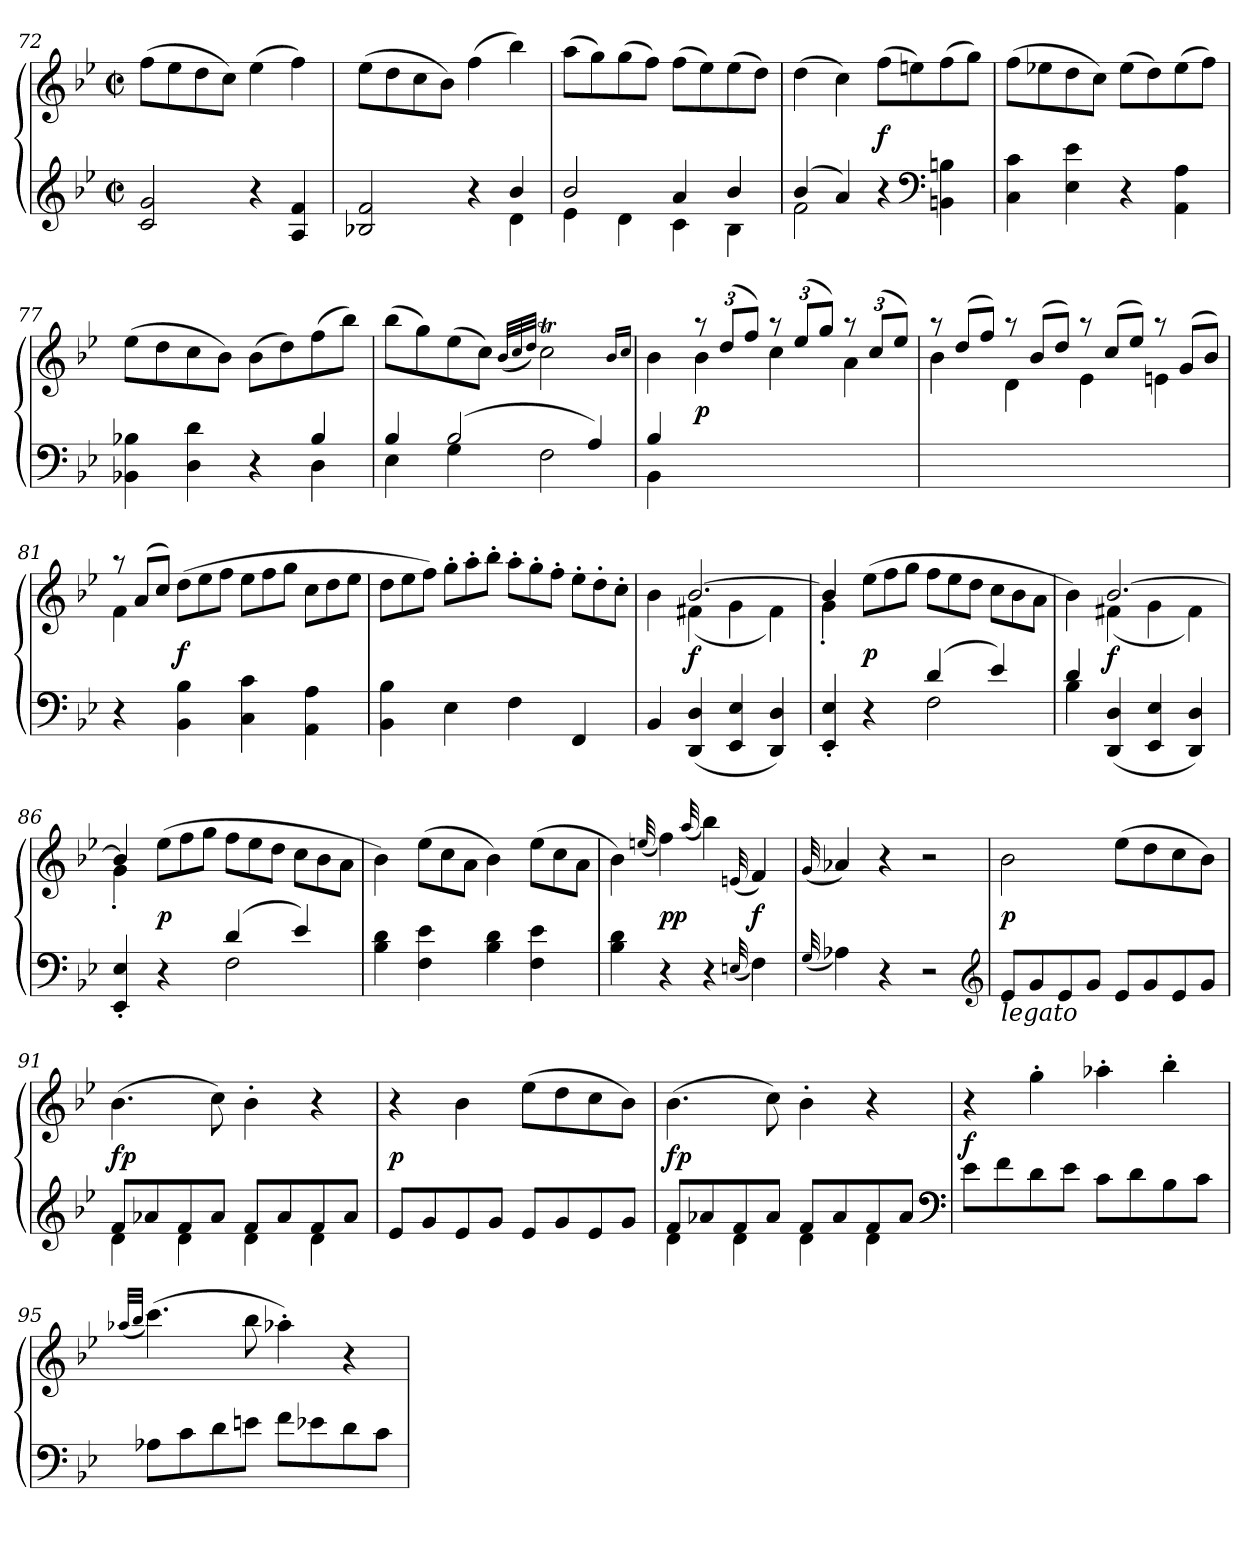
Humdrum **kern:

**kern	**kern	**dynam
*part1	*part1	*part1
*staff2	*staff1	*staff1/2
*clefG2	*clefG2	*
*k[b-e-]	*k[b-e-]	*
*B-:	*B-:	*
*M2/2	*M2/2	*
*met(c|)	*met(c|)	*
=72	=72	=72
2c 2g	(8ffL	.
.	8ee-	.
.	8dd	.
.	8ccJ)	.
4r	(4ee-	.
4A 4f	4ff)	.
=73	=73	=73
*^	*	*
2B-X 2f	2.ryy	(8ee-L	.
.	.	8dd	.
.	.	8cc	.
.	.	8b-J)	.
4r	.	(4ff	.
4b-	4d	4bb-)	.
=74	=74	=74	=74
2b-	4e-	(8aaL	.
.	.	8gg)	.
.	4d	(8gg	.
.	.	8ffJ)	.
4a	4c	(8ffL	.
.	.	8ee-)	.
4b-	4B-	(8ee-	.
.	.	8ddJ)	.
=75	=75	=75	=75
(4b-	2f	(4dd	.
4a)	.	4cc)	.
4r	2ryy	(8ffL	f
.	.	8een)	.
*clefF4	*	*	*
4BBn\ 4Bn\	.	(8ff	.
.	.	8ggJ)	.
*v	*v	*	*
=76	=76	=76
4C 4c	(8ffL	.
.	8ee-X	.
4E- 4e-	8dd	.
.	8ccJ)	.
4r	(8ee-L	.
.	8dd)	.
4AA 4A	(8ee-	.
.	8ffJ)	.
=77	=77	=77
*^	*	*
2.ryy	4BB-X 4B-X	(8ee-L	.
.	.	8dd	.
.	4D 4d	8cc	.
.	.	8b-J)	.
.	4r	(8b-L	.
.	.	8dd)	.
4B-	4D	(8ff	.
.	.	8bb-J)	.
=78	=78	=78	=78
4B-	4E-	(8bb-L	.
.	.	8gg)	.
(2B-	4G	(8ee-	.
.	.	8ccJ)	.
.	.	(32qb-LLL	.
.	.	32qcc	.
.	.	32qddJJJ)	.
.	2F	2ccT	.
4A)	.	.	.
.	.	16qb-LL	.
.	.	16qccJJ	.
=79	=79	=79	=79
*	*	*^	*
4B-	4BB-	4ryy	4b-	.
*	*	*Xbrackettup	*	*
2.ryy	2.ryy	12raa	4b-	p
.	.	(12ddL	.	.
.	.	12ffJ)	.	.
.	.	12raa	4cc	.
.	.	(12ee-L	.	.
.	.	12ggJ)	.	.
.	.	12raa	4a	.
.	.	(12ccL	.	.
.	.	12ee-J)	.	.
*v	*v	*	*	*
=80	=80	=80	=80
*	*Xtuplet	*	*
1ryy	12raa	4b-	.
.	(12ddL	.	.
.	12ffJ)	.	.
.	12raa	4d	.
.	(12b-L	.	.
.	12ddJ)	.	.
.	12raa	4e-	.
.	(12ccL	.	.
.	12ee-J)	.	.
.	12raa	4en	.
.	(12gL	.	.
.	12b-J)	.	.
=81	=81	=81	=81
4r	12raa	4f	.
.	(12aL	.	.
.	12ccJ)	.	.
4BB- 4B-	2.ryy	(>12ddL	f
.	.	12ee-	.
.	.	12ffJ	.
4C 4c	.	12ee-L	.
.	.	12ff	.
.	.	12ggJ	.
4AA 4A	.	12ccL	.
.	.	12dd	.
.	.	12ee-J	.
*	*v	*v	*
=82	=82	=82
4BB- 4B-	12ddL	.
.	12ee-	.
.	12ffJ)	.
4E-	12gg'L	.
.	12aa'	.
.	12bb-'J	.
4F	12aa'L	.
.	12gg'	.
.	12ff'J	.
4FF	12ee-'L	.
.	12dd'	.
.	12cc'J	.
=83	=83	=83
*	*^	*
4BB-	4ryy	4b-	.
(4DD 4D	[2.b-	(4f#X	f
4EE- 4E-	.	4g	.
4DD 4D)	.	4f#)	.
=84	=84	=84	=84
*^	*	*	*
2ryy	4EE-' 4E-'	4b-]	4g'	.
.	4r	2.ryy	(12ee-L	p
.	.	.	12ff	.
.	.	.	12ggJ	.
(4d	2F	.	12ffL	.
.	.	.	12ee-	.
.	.	.	12ddJ	.
4e-)	.	.	12ccL	.
.	.	.	12b-	.
.	.	.	12aJ	.
=85	=85	=85	=85	=85
4d	4B-	4ryy	4b-)	.
(4DD 4D	2.ryy	[2.b-	(4f#X	f
4EE- 4E-	.	.	4g	.
4DD 4D)	.	.	4f#)	.
=86	=86	=86	=86	=86
2ryy	4EE-' 4E-'	4b-]	4g'	.
.	4r	2.ryy	(12ee-L	p
.	.	.	12ff	.
.	.	.	12ggJ	.
(4d	2F	.	12ffL	.
.	.	.	12ee-	.
.	.	.	12ddJ	.
4e-)	.	.	12ccL	.
.	.	.	12b-	.
.	.	.	12aJ	.
*v	*v	*	*	*
*	*v	*v	*
=87	=87	=87
4B- 4d	4b-)	.
4F 4e-	(12ee-L	.
.	12cc	.
.	12aJ	.
4B- 4d	4b-)	.
4F 4e-	(12ee-L	.
.	12cc	.
.	12aJ	.
=88	=88	=88
4B- 4d	4b-)	.
.	(32qqeen	.
4r	4ff)	pp
.	(32qqaa	.
4r	4bb-)	.
(32qqEn	(32qqen	.
4F)	4f)	f
=89	=89	=89
(32qqG	(32qqg	.
4A-X)	4a-X)	.
4r	4r	.
2r	2r	.
*clefG2	*	*
=90	=90	=90
!LO:TX:b:i:t=legato	!	!
8e-L	2b-	p
8g	.	.
8e-	.	.
8gJ	.	.
8e-L	(8ee-L	.
8g	8dd	.
8e-	8cc	.
8gJ	8b-J)	.
=91	=91	=91
*^	*	*
8fL	4d	(4.b-	fp
8a-X	.	.	.
8f	4d	.	.
8a-J	.	8cc)	.
8fL	4d	4b-'	.
8a-	.	.	.
8f	4d	4r	.
8a-J	.	.	.
*v	*v	*	*
=92	=92	=92
8e-L	4r	p
8g	.	.
8e-	4b-	.
8gJ	.	.
8e-L	(8ee-L	.
8g	8dd	.
8e-	8cc	.
8gJ	8b-J)	.
=93	=93	=93
*^	*	*
8fL	4d	(4.b-	fp
8a-X	.	.	.
8f	4d	.	.
8a-J	.	8cc)	.
8fL	4d	4b-'	.
8a-	.	.	.
8f	4d	4r	.
8a-J	.	.	.
*v	*v	*	*
*clefF4	*	*
=94	=94	=94
8e-L	4r	f
8f	.	.
8d	4gg'	.
8e-J	.	.
8cL	4aa-X'	.
8d	.	.
8B-	4bb-'	.
8cJ	.	.
=95	=95	=95
.	(32qaa-XLLL	.
.	32qbb-JJJ	.
8A-XL	(4.ccc)	.
8c	.	.
8d	.	.
8enJ	8bb-	.
8fL	4aa-X')	.
8e-X	.	.
8d	4r	.
8cJ	.	.
=	=	=
*-	*-	*-
